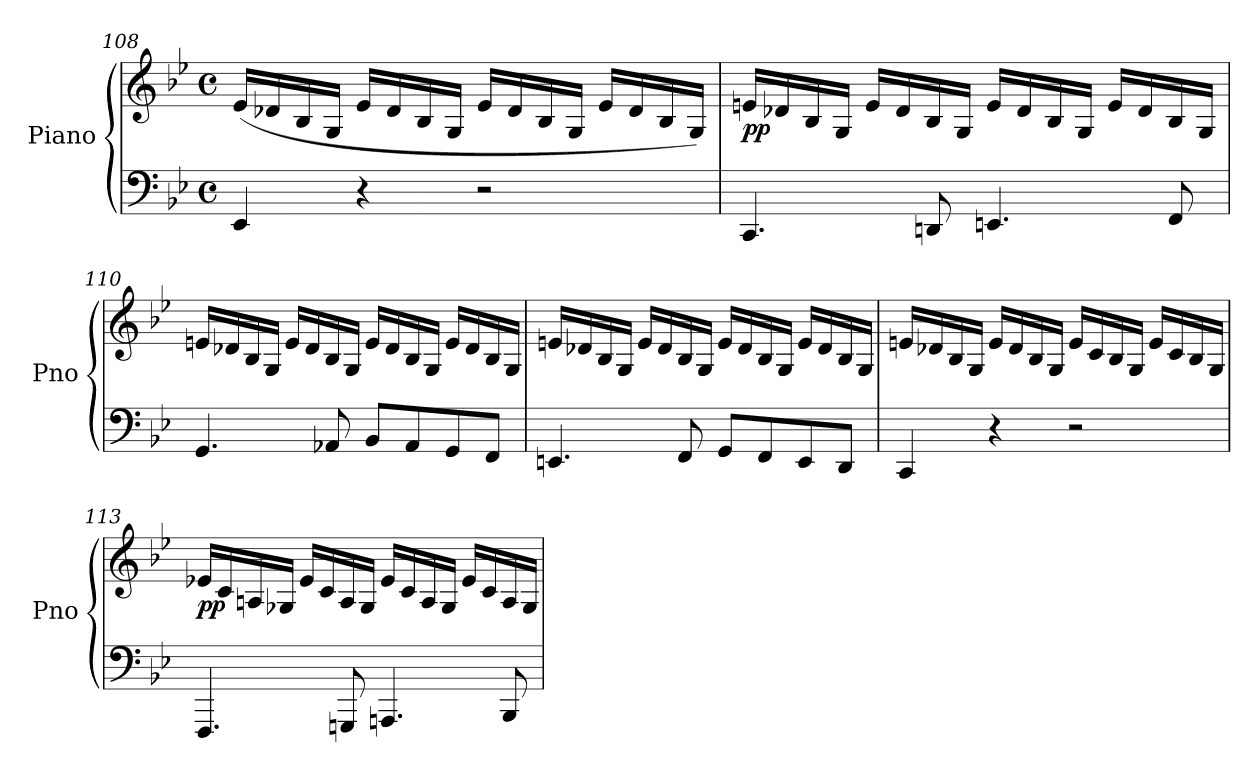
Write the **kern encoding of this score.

**kern	**kern	**dynam
*part1	*part1	*part1
*staff2	*staff1	*staff1/2
*I"Piano	*	*
*I'Pno	*	*
*clefF4	*clefG2	*
*k[b-e-]	*k[b-e-]	*
*M4/4	*M4/4	*
*met(c)	*met(c)	*
=108	=108	=108
4EE-/	(<16e-/LL	.
.	16d-X/	.
.	16B-/	.
.	16G/JJ	.
4r	16e-/LL	.
.	16d-/	.
.	16B-/	.
.	16G/JJ	.
2r	16e-/LL	.
.	16d-/	.
.	16B-/	.
.	16G/JJ	.
.	16e-/LL	.
.	16d-/	.
.	16B-/	.
.	16G/JJ)	.
!!LO:LB:g=z
=109	=109	=109
!	!	!LO:DY:b
4.CC/	16en/LL	pp
.	16d-X/	.
.	16B-/	.
.	16G/JJ	.
.	16e/LL	.
.	16d-/	.
8DDn/	16B-/	.
.	16G/JJ	.
4.EEn/	16e/LL	.
.	16d-/	.
.	16B-/	.
.	16G/JJ	.
.	16e/LL	.
.	16d-/	.
8FF/	16B-/	.
.	16G/JJ	.
!!LO:PB:g=z
=110	=110	=110
4.GG/	16en/LL	.
.	16d-X/	.
.	16B-/	.
.	16G/JJ	.
.	16e/LL	.
.	16d-/	.
8AA-X/	16B-/	.
.	16G/JJ	.
8BB-/L	16e/LL	.
.	16d-/	.
8AA-/	16B-/	.
.	16G/JJ	.
8GG/	16e/LL	.
.	16d-/	.
8FF/J	16B-/	.
.	16G/JJ	.
=111	=111	=111
4.EEn/	16en/LL	.
.	16d-X/	.
.	16B-/	.
.	16G/JJ	.
.	16e/LL	.
.	16d-/	.
8FF/	16B-/	.
.	16G/JJ	.
8GG/L	16e/LL	.
.	16d-/	.
8FF/	16B-/	.
.	16G/JJ	.
8EE/	16e/LL	.
.	16d-/	.
8DD/J	16B-/	.
.	16G/JJ	.
!!LO:PB:g=z
=112	=112	=112
4CC/	16en/LL	.
.	16d-X/	.
.	16B-/	.
.	16G/JJ	.
4r	16e/LL	.
.	16d-/	.
.	16B-/	.
.	16G/JJ	.
2r	16e/LL	.
.	16c/	.
.	16B-/	.
.	16G/JJ	.
.	16e/LL	.
.	16c/	.
.	16B-/	.
.	16G/JJ	.
!!LO:LB:g=z
=113	=113	=113
!	!	!LO:DY:b
4.FFF/	16e-X/LL	pp
.	16c/	.
.	16An/	.
.	16G-X/JJ	.
.	16e-/LL	.
.	16c/	.
8GGGn/	16A/	.
.	16G-/JJ	.
4.AAAn/	16e-/LL	.
.	16c/	.
.	16A/	.
.	16G-/JJ	.
.	16e-/LL	.
.	16c/	.
8BBB-/	16A/	.
.	16G-/JJ	.
=	=	=
*-	*-	*-
